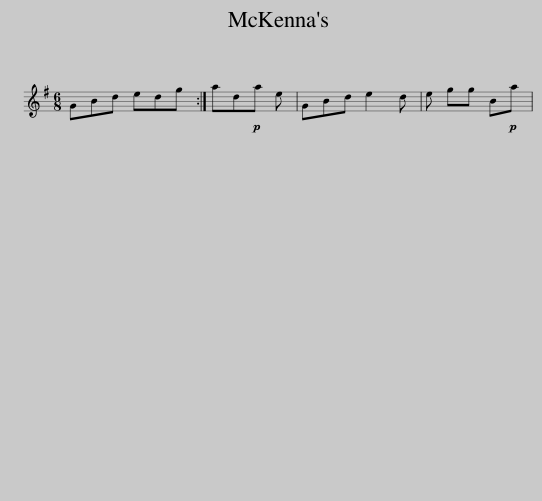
X:1
L:1/8
M:6/8
I:linebreak $
K:G
V:1 treble
V:1
 GBd edg :| ad!p!a e | GBd e2 d | e gg B!p!a | %4
